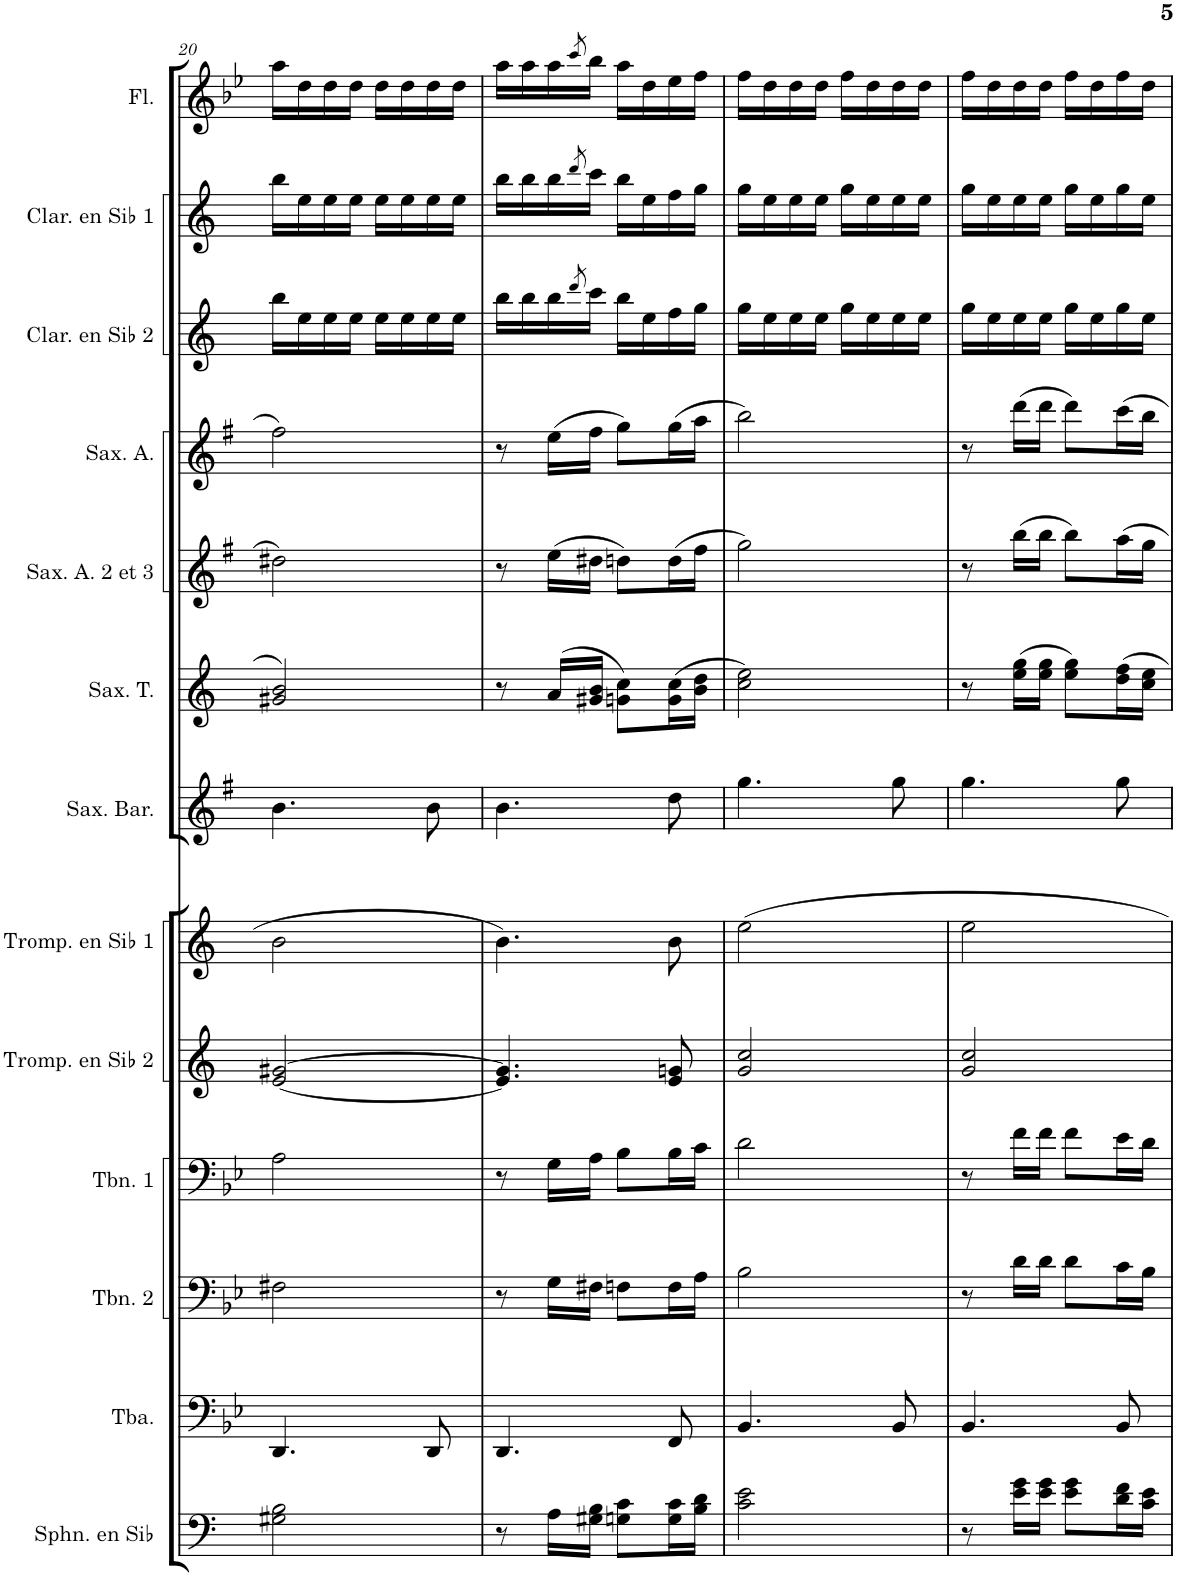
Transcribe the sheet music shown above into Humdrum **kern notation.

**kern	**kern	**kern	**kern	**kern	**kern	**kern	**kern	**kern	**kern	**kern	**kern	**kern
*part13	*part12	*part11	*part10	*part9	*part8	*part7	*part6	*part5	*part4	*part3	*part2	*part1
*staff13	*staff12	*staff11	*staff10	*staff9	*staff8	*staff7	*staff6	*staff5	*staff4	*staff3	*staff2	*staff1
*I"Sousaphone en Sib	*I"Tuba	*I"Trombone 2	*I"Trombone 1	*I"Trompette en Sib 2	*I"Trompette en Sib 1	*I"Saxophone Baryton	*I"Saxophone Ténor	*I"Saxophone Alto 2 et 3	*I"Saxophone Alto	*I"Clarinette en Sib 2	*I"Clarinette en Sib 1	*I"Flûte
*I'Sphn. en Sib	*I'Tba.	*I'Tbn. 2	*I'Tbn. 1	*I'Tromp. en Sib 2	*I'Tromp. en Sib 1	*I'Sax. Bar.	*I'Sax. T.	*I'Sax. A. 2 et 3	*I'Sax. A.	*I'Clar. en Sib 2	*I'Clar. en Sib 1	*I'Fl.
!!LO:PB:g=z
*clefF4	*clefF4	*clefF4	*clefF4	*clefG2	*clefG2	*clefG2	*clefG2	*clefG2	*clefG2	*clefG2	*clefG2	*clefG2
*Trd8c14	*	*	*	*Trd1c2	*Trd1c2	*Trd12c21	*Trd8c14	*Trd5c9	*Trd5c9	*Trd1c2	*Trd1c2	*
*k[]	*k[b-e-]	*k[b-e-]	*k[b-e-]	*k[]	*k[]	*k[f#]	*k[]	*k[f#]	*k[f#]	*k[]	*k[]	*k[b-e-]
*M2/4	*M2/4	*M2/4	*M2/4	*M2/4	*M2/4	*M2/4	*M2/4	*M2/4	*M2/4	*M2/4	*M2/4	*M2/4
=20	=20	=20	=20	=20	=20	=20	=20	=20	=20	=20	=20	=20
2G#X\ 2B\	4.DD/	2F#X\	2A\	[2e/ [2g#X/	2b\	4.b\	2g#X/ 2b/	2dd#X\	2ff#\	16bb\LL	16bb\LL	16aa\LL
.	.	.	.	.	.	.	.	.	.	16ee\	16ee\	16dd\
.	.	.	.	.	.	.	.	.	.	16ee\	16ee\	16dd\
.	.	.	.	.	.	.	.	.	.	16ee\JJ	16ee\JJ	16dd\JJ
.	.	.	.	.	.	.	.	.	.	16ee\LL	16ee\LL	16dd\LL
.	.	.	.	.	.	.	.	.	.	16ee\	16ee\	16dd\
.	8DD/	.	.	.	.	8b\	.	.	.	16ee\	16ee\	16dd\
.	.	.	.	.	.	.	.	.	.	16ee\JJ	16ee\JJ	16dd\JJ
=21	=21	=21	=21	=21	=21	=21	=21	=21	=21	=21	=21	=21
8r	4.DD/	8r	8r	4.e/] 4.g#/]	4.b\	4.b\	8r	8r	8r	16bb\LL	16bb\LL	16aa\LL
.	.	.	.	.	.	.	.	.	.	16bb\	16bb\	16aa\
16A\LL	.	16G\LL	16G\LL	.	.	.	(16a/LL	(16ee\LL	(16ee\LL	16bb\	16bb\	16aa\
.	.	.	.	.	.	.	.	.	.	8qddd/	8qddd/	8qccc/
16G#X\ 16B\JJ	.	16F#X\JJ	16A\JJ	.	.	.	16g#X/ 16b/JJ	16dd#X\JJ	16ff#\JJ	16ccc\JJ	16ccc\JJ	16bb-\JJ
8Gn\ 8c\L	.	8Fn\L	8B-\L	.	.	.	8gn\ 8cc\L)	8ddn\L)	8gg\L)	16bb\LL	16bb\LL	16aa\LL
.	.	.	.	.	.	.	.	.	.	16ee\	16ee\	16dd\
16G\ 16c\L	8FF/	16F\L	16B-\L	8e/ 8gn/	8b\	8dd\	(16g\ 16cc\L	(16dd\L	(16gg\L	16ff\	16ff\	16ee-\
16B\ 16d\JJ	.	16A\JJ	16c\JJ	.	.	.	16b\ 16dd\JJ	16ff#\JJ	16aa\JJ	16gg\JJ	16gg\JJ	16ff\JJ
=22	=22	=22	=22	=22	=22	=22	=22	=22	=22	=22	=22	=22
2c\ 2e\	4.BB-/	2B-\	2d\	2g/ 2cc/	2ee\	4.gg\	2cc\ 2ee\)	2gg\)	2bb\)	16gg\LL	16gg\LL	16ff\LL
.	.	.	.	.	.	.	.	.	.	16ee\	16ee\	16dd\
.	.	.	.	.	.	.	.	.	.	16ee\	16ee\	16dd\
.	.	.	.	.	.	.	.	.	.	16ee\JJ	16ee\JJ	16dd\JJ
.	.	.	.	.	.	.	.	.	.	16gg\LL	16gg\LL	16ff\LL
.	.	.	.	.	.	.	.	.	.	16ee\	16ee\	16dd\
.	8BB-/	.	.	.	.	8gg\	.	.	.	16ee\	16ee\	16dd\
.	.	.	.	.	.	.	.	.	.	16ee\JJ	16ee\JJ	16dd\JJ
=23	=23	=23	=23	=23	=23	=23	=23	=23	=23	=23	=23	=23
8r	4.BB-/	8r	8r	2g/ 2cc/	2ee\	4.gg\	8r	8r	8r	16gg\LL	16gg\LL	16ff\LL
.	.	.	.	.	.	.	.	.	.	16ee\	16ee\	16dd\
16e\ 16g\LL	.	16d\LL	16f\LL	.	.	.	(16ee\ 16gg\LL	(16bb\LL	(16ddd\LL	16ee\	16ee\	16dd\
16e\ 16g\JJ	.	16d\JJ	16f\JJ	.	.	.	16ee\ 16gg\JJ	16bb\JJ	16ddd\JJ	16ee\JJ	16ee\JJ	16dd\JJ
8e\ 8g\L	.	8d\L	8f\L	.	.	.	8ee\ 8gg\L)	8bb\L)	8ddd\L)	16gg\LL	16gg\LL	16ff\LL
.	.	.	.	.	.	.	.	.	.	16ee\	16ee\	16dd\
16d\ 16f\L	8BB-/	16c\L	16e-\L	.	.	8gg\	16dd\ 16ff\L	16aa\L	16ccc\L	16gg\	16gg\	16ff\
16c\ 16e\JJ	.	16B-\JJ	16d\JJ	.	.	.	16cc\ 16ee\JJ	16gg\JJ	16bb\JJ	16ee\JJ	16ee\JJ	16dd\JJ
=	=	=	=	=	=	=	=	=	=	=	=	=
*-	*-	*-	*-	*-	*-	*-	*-	*-	*-	*-	*-	*-
